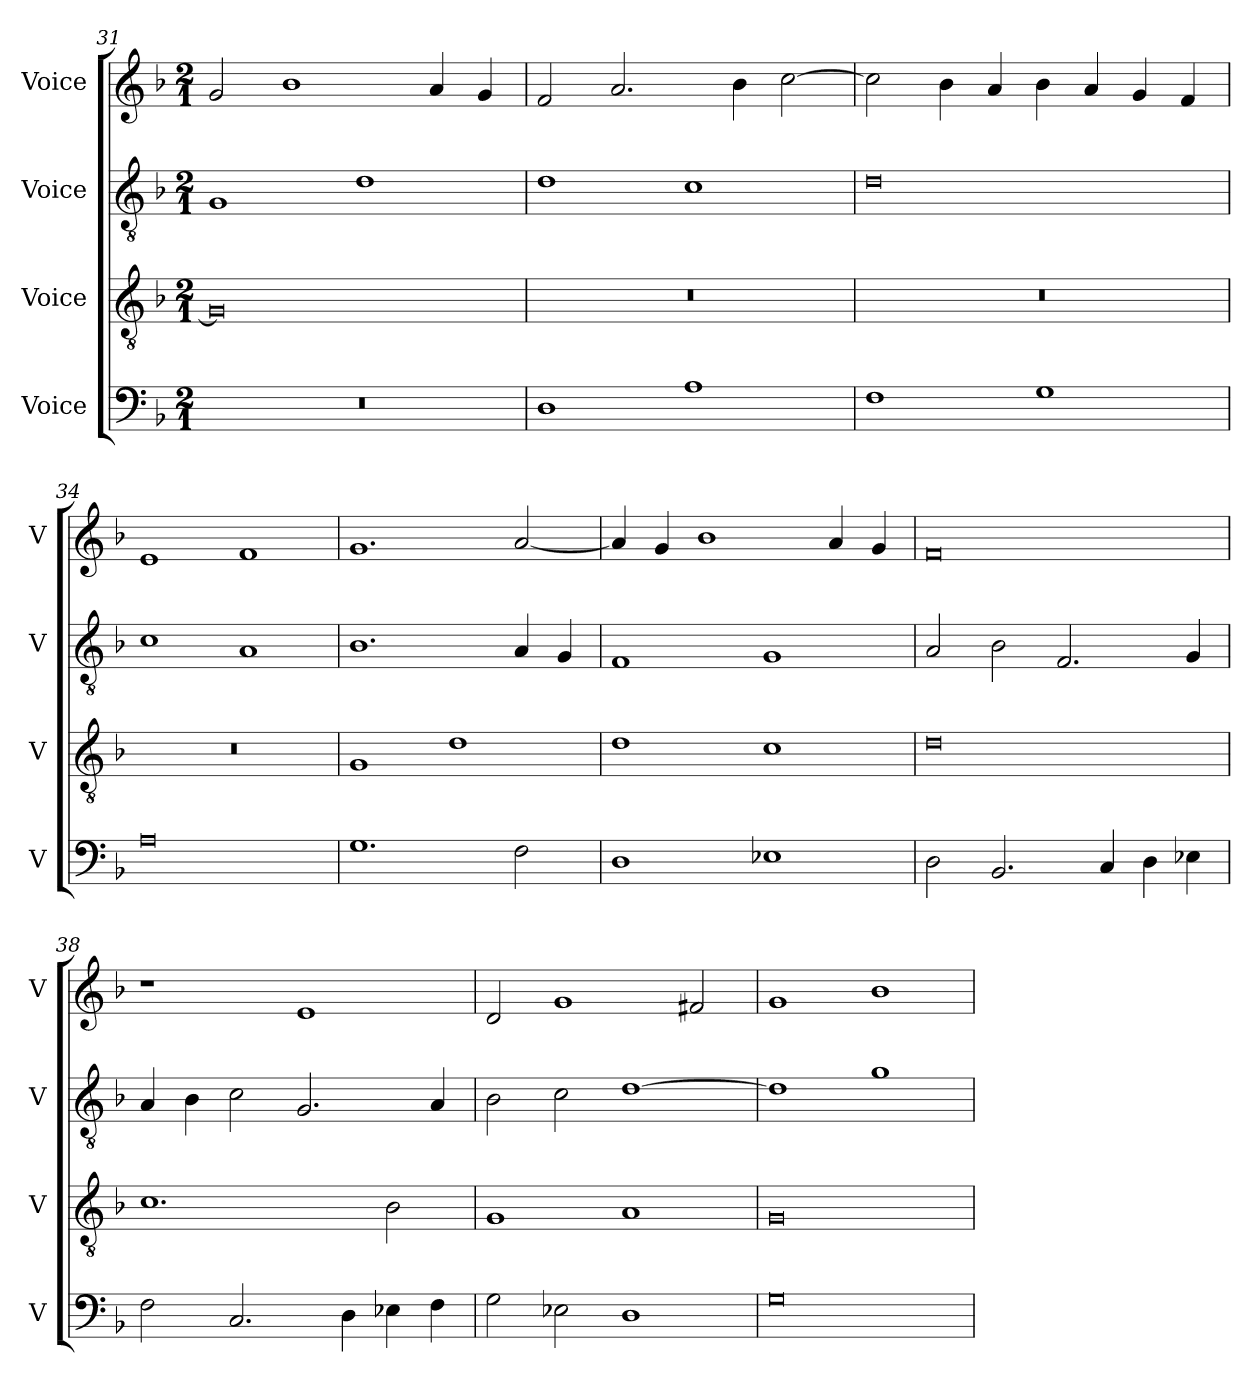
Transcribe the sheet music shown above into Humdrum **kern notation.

**kern	**kern	**kern	**kern
*part4	*part3	*part2	*part1
*staff4	*staff3	*staff2	*staff1
*I"Voice	*I"Voice	*I"Voice	*I"Voice
*I'V	*I'V	*I'V	*I'V
!!LO:LB:g=z
*clefF4	*clefGv2	*clefGv2	*clefG2
*k[b-]	*k[b-]	*k[b-]	*k[b-]
*M2/1	*M2/1	*M2/1	*M2/1
=31	=31	=31	=31
0r	0G]	1G	2g/
.	.	.	1b-
.	.	1d	.
.	.	.	4a/
.	.	.	4g/
=32	=32	=32	=32
1D	0r	1d	2f/
.	.	.	2.a/
1A	.	1c	.
.	.	.	4b-\
.	.	.	[2cc\
=33	=33	=33	=33
1F	0r	0d	2cc\]
.	.	.	4b-\
.	.	.	4a/
1G	.	.	4b-\
.	.	.	4a/
.	.	.	4g/
.	.	.	4f/
=34	=34	=34	=34
0A	0r	1c	1e
.	.	1A	1f
!!LO:LB:g=z
=35	=35	=35	=35
1.G	1G	1.B-	1.g
.	1d	.	.
2F\	.	4A/	[2a/
.	.	4G/	.
=36	=36	=36	=36
1D	1d	1F	4a/]
.	.	.	4g/
.	.	.	1b-
1E-X	1c	1G	.
.	.	.	4a/
.	.	.	4g/
=37	=37	=37	=37
2D\	0d	2A/	0f
2.BB-/	.	2B-\	.
.	.	2.F/	.
4C/	.	.	.
4D\	.	.	.
4E-X\	.	4G/	.
!!LO:LB:g=z
=38	=38	=38	=38
2F\	1.c	4A/	1r
.	.	4B-\	.
2.C/	.	2c\	.
.	.	2.G/	1e
4D\	.	.	.
4E-X\	2B-\	.	.
4F\	.	4A/	.
=39	=39	=39	=39
2G\	1G	2B-\	2d/
2E-X\	.	2c\	1g
1D	1A	[1d	.
.	.	.	2f#X/
=40	=40	=40	=40
0G	0G	1d]	1g
.	.	1g	1b-
=	=	=	=
*-	*-	*-	*-
